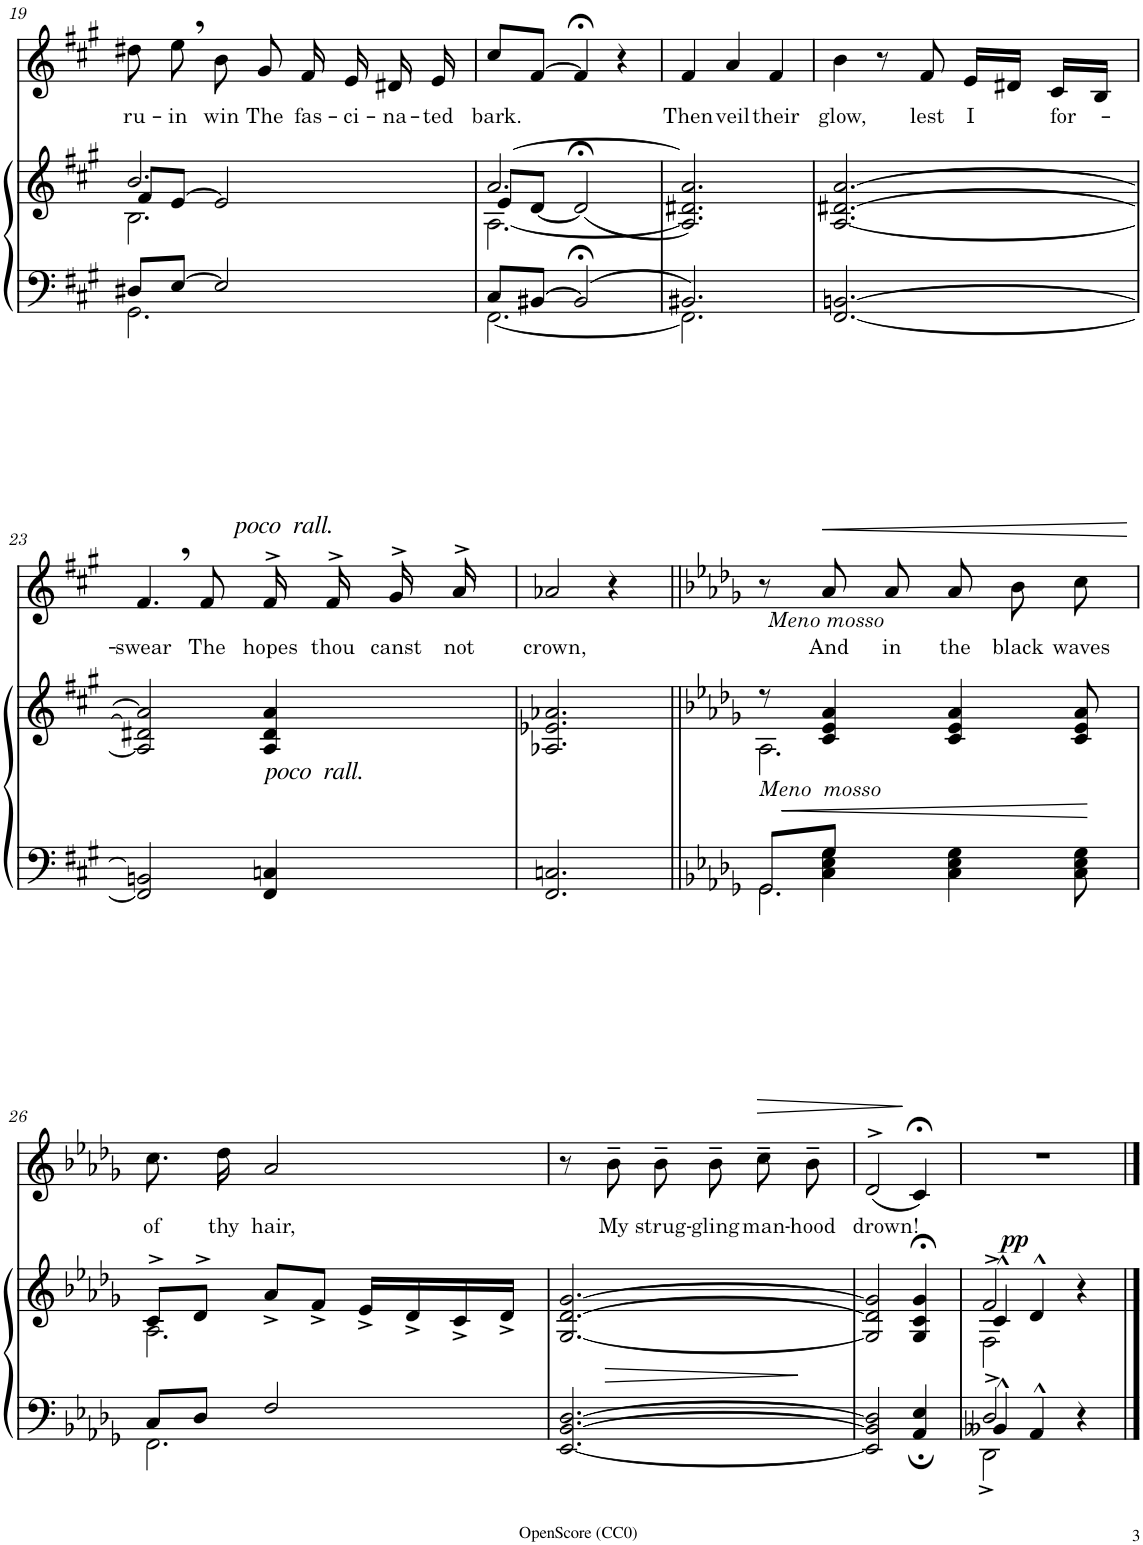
**kern	**kern	**dynam	**kern	**text	**dynam
*part2	*part2	*part2	*part1	*part1	*part1
*staff3	*staff2	*staff2/3	*staff1	*staff1	*staff1
*I"Piano	*	*	*I"Voice	*	*
*I'Pno	*	*	*	*	*
!!LO:PB:g=z
*clefF4	*clefG2	*	*clefG2	*	*
*k[f#c#g#]	*k[f#c#g#]	*	*k[f#c#g#]	*	*
*M3/4	*M3/4	*	*M3/4	*	*
=19	=19	=19	=19	=19	=19
*^	*^	*	*	*	*
*	*	*	*^	*	*	*	*
!	!	!	!	!	!	!	!LO:LY:b	!
8D#X/L	2.GG#\	8f#/L	2.B\	2.b/	.	8dd#X\	ru-	.
!	!	!	!	!	!	!	!LO:LY:b	!
[8E/J	.	[8e/J	.	.	.	8ee,\	-in	.
!	!	!	!	!	!	!	!LO:LY:b	!
2E/]	.	2e/]	.	.	.	8b\	win	.
!	!	!	!	!	!	!	!LO:LY:b	!
.	.	.	.	.	.	8g#/	The	.
!	!	!	!	!	!	!	!LO:LY:b	!
.	.	.	.	.	.	16f#/	fas-	.
!	!	!	!	!	!	!	!LO:LY:b	!
.	.	.	.	.	.	16e/	-ci-	.
!	!	!	!	!	!	!	!LO:LY:b	!
.	.	.	.	.	.	16d#X/	-na-	.
!	!	!	!	!	!	!	!LO:LY:b	!
.	.	.	.	.	.	16e/	-ted	.
=20	=20	=20	=20	=20	=20	=20	=20	=20
!	!	!	!	!	!	!	!LO:LY:b	!
8C#/L	[2.FF#\	8e/L	[2.A\	[2.a/	.	8cc#/L	bark.	.
[8BB#X/J	.	[<8d/J	.	.	.	[>8f#/J	.	.
2BB#;</]	.	(<2d;</]	.	.	.	4f#;</]	.	.
.	.	.	.	.	.	4r	.	.
*	*	*v	*v	*v	*	*	*	*
=21	=21	=21	=21	=21	=21	=21
!	!	!	!	!	!LO:LY:b	!
2.BB#X/	2.FF#\]	2.A/] 2.d#X/ 2.a/])	.	4f#/	Then	.
!	!	!	!	!	!LO:LY:b	!
.	.	.	.	4a/	veil	.
!	!	!	!	!	!LO:LY:b	!
.	.	.	.	4f#/	their	.
*v	*v	*	*	*	*	*
=22	=22	=22	=22	=22	=22
!	!	!	!	!LO:LY:b	!
[2.FF#/ [2.BBn/	[2.A/ [>2.d#X/ [2.a/	.	4b\	glow,	.
.	.	.	8r	.	.
!	!	!	!	!LO:LY:b	!
.	.	.	8f#/	lest	.
!	!	!	!	!LO:LY:b	!
.	.	.	16e/LL	I	.
.	.	.	16d#X/JJ	.	.
!	!	!	!	!LO:LY:b	!
.	.	.	16c#/LL	for-	.
.	.	.	16B/JJ	.	.
!!LO:LB:g=z
=23	=23	=23	=23	=23	=23
!	!	!	!	!LO:LY:b	!
2FF#/] 2BBn/]	2A/] 2d#X/] 2a/]	.	4.f#,/	swear	.
!	!	!	!	!LO:LY:b	!
.	.	.	8f#/	The	.
!	!	!	!LO:TX:a:i:t=poco  rall.	!	!
!	!LO:TX:b:i:t=poco  rall.	!	!	!	!
!	!	!	!	!LO:LY:b	!
4FF#/ 4Cn/	4A/ 4d#/ 4a/	.	16f#^>/	hopes	.
!	!	!	!	!LO:LY:b	!
.	.	.	16f#^>/	thou	.
!	!	!	!	!LO:LY:b	!
.	.	.	16g#^>/	canst	.
!	!	!	!	!LO:LY:b	!
.	.	.	16a^>/	not	.
=24	=24	=24	=24	=24	=24
!	!	!	!	!LO:LY:b	!
2.FF#/ 2.Cn/	2.A-X/ 2.e-X/ 2.a-X/	.	2a-X/	crown,	.
.	.	.	4r	.	.
=25||	=25||	=25||	=25||	=25||	=25||
*k[b-e-a-d-g-]	*k[b-e-a-d-g-]	*	*k[b-e-a-d-g-]	*	*
*^	*	*	*	*	*
*	*^	*	*	*	*	*
!	!	!	!LO:TX:b:i:t=Meno  mosso	!	!	!	!
!	!	!LO:N:head=open	!	!LO:HP:b	!	!	!
*	*	*	*^	*	*	*	*
8ryy	2.GG-\	8GG-/L	8r	2.A-\	<	8r	.	.
!	!	!	!	!	!	!LO:TX:b:i:t=Meno mosso	!	!
!	!	!	!	!	!	!	!LO:LY:b	!LO:HP:b
4C\ 4E-\ 4G-\	.	8G-/J	4c/ 4e-/ 4a-/	.	.	8a-/	And	<
!	!	!	!	!	!	!	!LO:LY:b	!
.	.	2ryy	.	.	.	8a-/	in	.
!	!	!	!	!	!	!	!LO:LY:b	!
4C\ 4E-\ 4G-\	.	.	4c/ 4e-/ 4a-/	.	.	8a-/	the	.
!	!	!	!	!	!	!	!LO:LY:b	!
.	.	.	.	.	.	8b-\	black	.
!	!	!	!	!	!	!	!LO:LY:b	!
8C\ 8E-\ 8G-\	.	.	8c/ 8e-/ 8a-/	.	.	8cc\	waves	.
*v	*v	*v	*	*	*	*	*	*
*	*v	*v	*	*	*	*
.	.	[	.	.	[
!!LO:LB:g=z
=26	=26	=26	=26	=26	=26
*^	*^	*	*	*	*
!	!	!	!	!	!	!LO:LY:b	!
8C/L	2.FF\	8c^/L	2.A-\	.	8.cc\	of	.
8D-/J	.	8d-^/J	.	.	.	.	.
!	!	!	!	!	!	!LO:LY:b	!
.	.	.	.	.	16dd-\	thy	.
!	!	!	!	!	!	!LO:LY:b	!
2F/	.	8a-^</L	.	.	2a-/	hair,	.
.	.	8f^</J	.	.	.	.	.
.	.	16e-^</LL	.	.	.	.	.
.	.	16d-^</	.	.	.	.	.
.	.	16c^</	.	.	.	.	.
.	.	16d-^</JJ	.	.	.	.	.
*v	*v	*	*	*	*	*	*
*	*v	*v	*	*	*	*
=27	=27	=27	=27	=27	=27
!	!	!LO:HP:b	!	!	!
[2.EE-/ [>2.BB-/ [2.D-/	[2.G-/ [>2.d-/ [2.g-/	>	8r	.	.
!	!	!	!	!LO:LY:b	!
.	.	.	8b-~\	My	.
!	!	!	!	!LO:LY:b	!
.	.	.	8b-~\	strug-	.
!	!	!	!	!LO:LY:b	!
.	.	.	8b-~\	-gling	.
!	!	!	!	!LO:LY:b	!LO:HP:b
.	.	.	8cc~\	man-	>
!	!	!	!	!LO:LY:b	!
.	.	.	8b-~\	-hood	.
.	.	]	.	.	.
=28	=28	=28	=28	=28	=28
!	!	!	!	!LO:LY:b	!
2EE-/] 2BB-/] 2D-/]	2G-/] 2d-/] 2g-/]	.	(2d-^>/	drown!	.
4AA-/ 4E-/	4G-/ 4c/ 4g-/	.	4c;</)	.	]
=29	=29	=29	=29	=29	=29
*^	*^	*	*	*	*
*	*^	*	*^	*	*	*	*
!	!	!	!	!	!	!LO:DY:a	!	!	!
2D-^/	4BB--X^^/	2DD-^\	2f^/	4c^^/	2F^\	pp	2.r	.	.
.	4AA-^^/	.	.	4d-^^/	.	.	.	.	.
4r	4ryy	4ryy	4r	4ryy	4ryy	.	.	.	.
*v	*v	*v	*	*	*	*	*	*	*
*	*v	*v	*v	*	*	*	*
==	==	==	==	==	==
*-	*-	*-	*-	*-	*-
